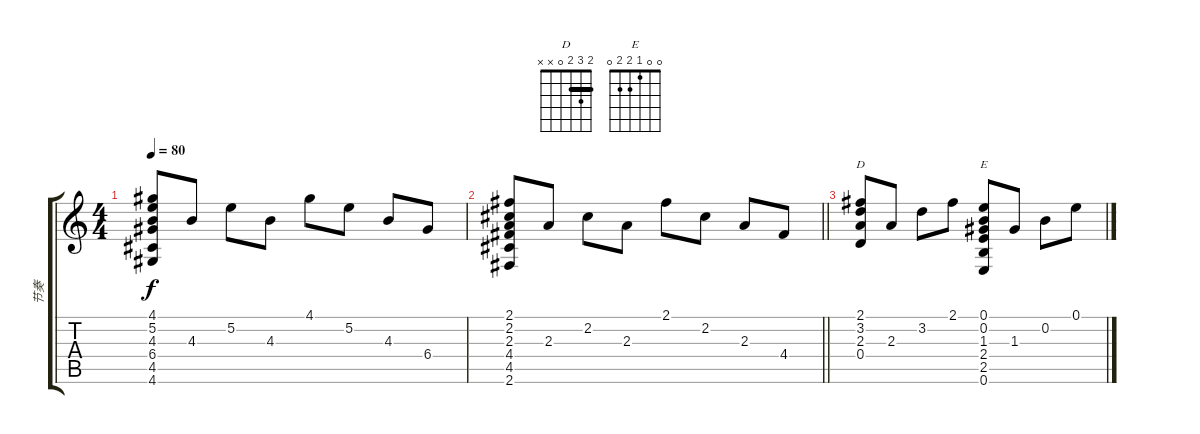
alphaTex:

\track ("节奏  " "节奏  ") {instrument acousticguitarsteel}
\staff {score tabs}
\tuning (E4 B3 G3 D3 A2 E2) {hide}
\chord ("D" 2 3 2 0 x x) {barre 2}
\chord ("E" 0 0 1 2 2 0)
\ts (4 4)
\tempo 80
\clef g2
\ks c
(4.1 5.2 4.3 6.4 4.5 4.6).8{dy f} 4.3.8 5.2.8 4.3.8 4.1.8 5.2.8 4.3.8 6.4.8 |
\barLineRight lightlight
(2.1 2.2 2.3 4.4 4.5 2.6).8 2.3.8 2.2.8 2.3.8 2.1.8 2.2.8 2.3.8 4.4.8 |
(2.1 3.2 2.3 0.4).8{ch "D"} 2.3.8 3.2.8 2.1.8 (0.1 0.2 1.3 2.4 2.5 0.6).8{ch "E"} 1.3.8 0.2.8 0.1.8
